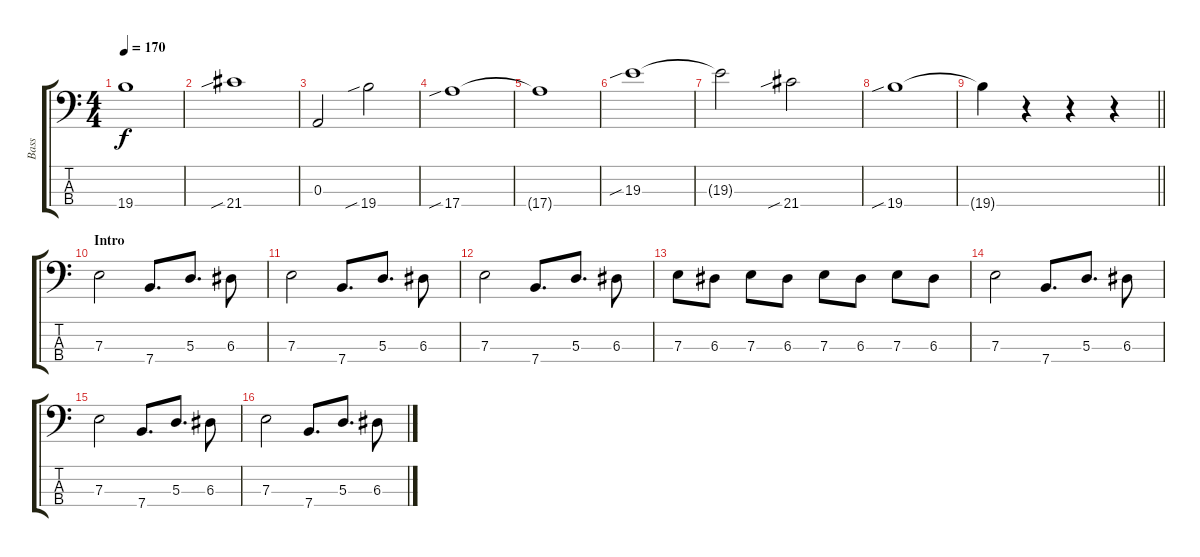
\track ("Bass" "Bass") {instrument electricbasspick}
\staff {score tabs}
\tuning (G2 D2 A1 E1) {hide}
\ts (4 4)
\tempo 170
\clef f4
\ks c
19.4{t}.1{dy f} |
21.4{sib}.1{volume 16} |
0.3.2 19.4{sib}.2 |
17.4{sib}.1 |
17.4{t}.1 |
19.3{sib}.1 |
19.3{t}.2 21.4{sib}.2 |
19.4{sib}.1 |
\barLineRight lightlight
19.4{t}.4 r.4 r.4 r.4 |
\section ("" "Intro")
7.3.2 7.4.8{d} 5.3.8{d} 6.3.8 |
7.3.2 7.4.8{d} 5.3.8{d} 6.3.8 |
7.3.2 7.4.8{d} 5.3.8{d} 6.3.8 |
7.3.8 6.3.8 7.3.8 6.3.8 7.3.8 6.3.8 7.3.8 6.3.8 |
7.3.2 7.4.8{d} 5.3.8{d} 6.3.8 |
7.3.2 7.4.8{d} 5.3.8{d} 6.3.8 |
7.3.2 7.4.8{d} 5.3.8{d} 6.3.8
